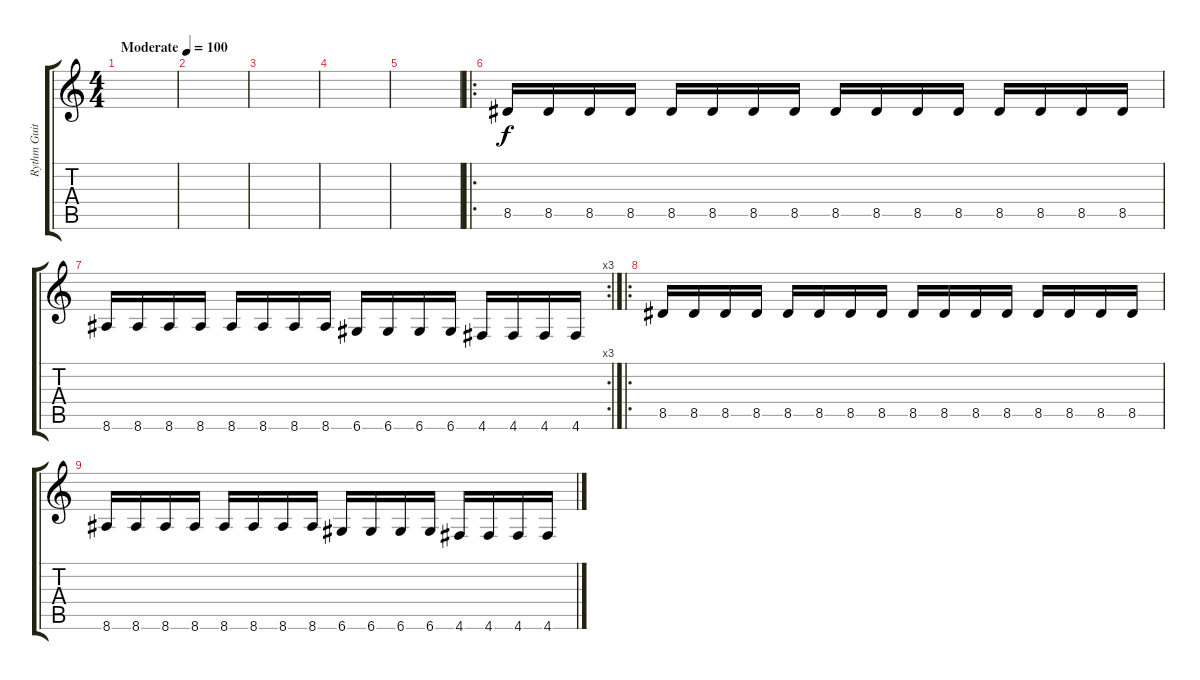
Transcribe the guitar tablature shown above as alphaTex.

\track ("Rythm Guitar" "Rythm Guit") {instrument distortionguitar}
\staff {score tabs}
\tuning (D4 A3 F3 C3 G2 D2) {hide}
\ts (4 4)
\tempo (100 "Moderate")
\clef g2
\ks c
|
|
|
|
|
\ro
8.5.16 8.5.16 8.5.16 8.5.16 8.5.16 8.5.16 8.5.16 8.5.16 8.5.16 8.5.16 8.5.16 8.5.16 8.5.16 8.5.16 8.5.16 8.5.16 |
\rc 3
8.6.16 8.6.16 8.6.16 8.6.16 8.6.16 8.6.16 8.6.16 8.6.16 6.6.16 6.6.16 6.6.16 6.6.16 4.6.16 4.6.16 4.6.16 4.6.16 |
\ro
8.5.16 8.5.16 8.5.16 8.5.16 8.5.16 8.5.16 8.5.16 8.5.16 8.5.16 8.5.16 8.5.16 8.5.16 8.5.16 8.5.16 8.5.16 8.5.16 |
8.6.16 8.6.16 8.6.16 8.6.16 8.6.16 8.6.16 8.6.16 8.6.16 6.6.16 6.6.16 6.6.16 6.6.16 4.6.16 4.6.16 4.6.16 4.6.16
